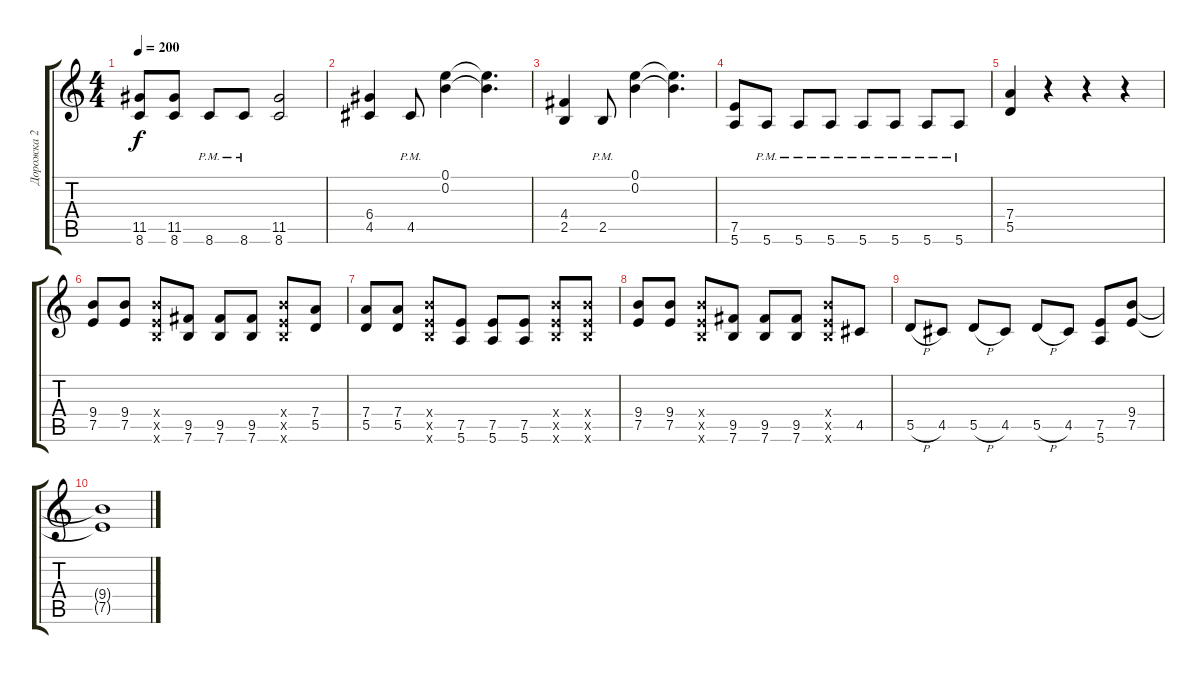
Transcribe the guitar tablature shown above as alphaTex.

\track ("Дорожка 2" "Дорожка 2") {instrument distortionguitar}
\staff {score tabs}
\tuning (E4 B3 G3 D3 A2 E2) {hide}
\ts (4 4)
\tempo 200
\clef g2
\ks c
(11.5{t} 8.6{t}).8{dy f} (11.5 8.6).8 8.6{pm}.8 8.6{pm}.8 (11.5 8.6).2 |
(6.4 4.5).4 4.5{pm}.8 (0.1 0.2).4 (0.1{t} 0.2{t}).4{d} |
(4.4 2.5).4 2.5{pm}.8 (0.1 0.2).4 (0.1{t} 0.2{t}).4{d} |
(7.5 5.6).8 5.6{pm}.8 5.6{pm}.8 5.6{pm}.8 5.6{pm}.8 5.6{pm}.8 5.6{pm}.8 5.6{pm}.8 |
(7.4 5.5).4 r.4 r.4 r.4 |
(9.4 7.5).8 (9.4 7.5).8 (9.4{x} 7.5{x} 7.6{x}).8 (9.5 7.6).8 (9.5 7.6).8 (9.5 7.6).8 (9.4{x} 7.5{x} 7.6{x}).8 (7.4 5.5).8 |
(7.4 5.5).8 (7.4 5.5).8 (9.4{x} 7.5{x} 7.6{x}).8 (7.5 5.6).8 (7.5 5.6).8 (7.5 5.6).8 (9.4{x} 7.5{x} 7.6{x}).8 (9.4{x} 7.5{x} 7.6{x}).8 |
(9.4 7.5).8 (9.4 7.5).8 (9.4{x} 7.5{x} 7.6{x}).8 (9.5 7.6).8 (9.5 7.6).8 (9.5 7.6).8 (9.4{x} 7.5{x} 7.6{x}).8 4.5.8 |
5.5{h}.8 4.5.8 5.5{h}.8 4.5.8 5.5{h}.8 4.5.8 (7.5 5.6).8 (9.4 7.5).8 |
(9.4{t} 7.5{t}).1
